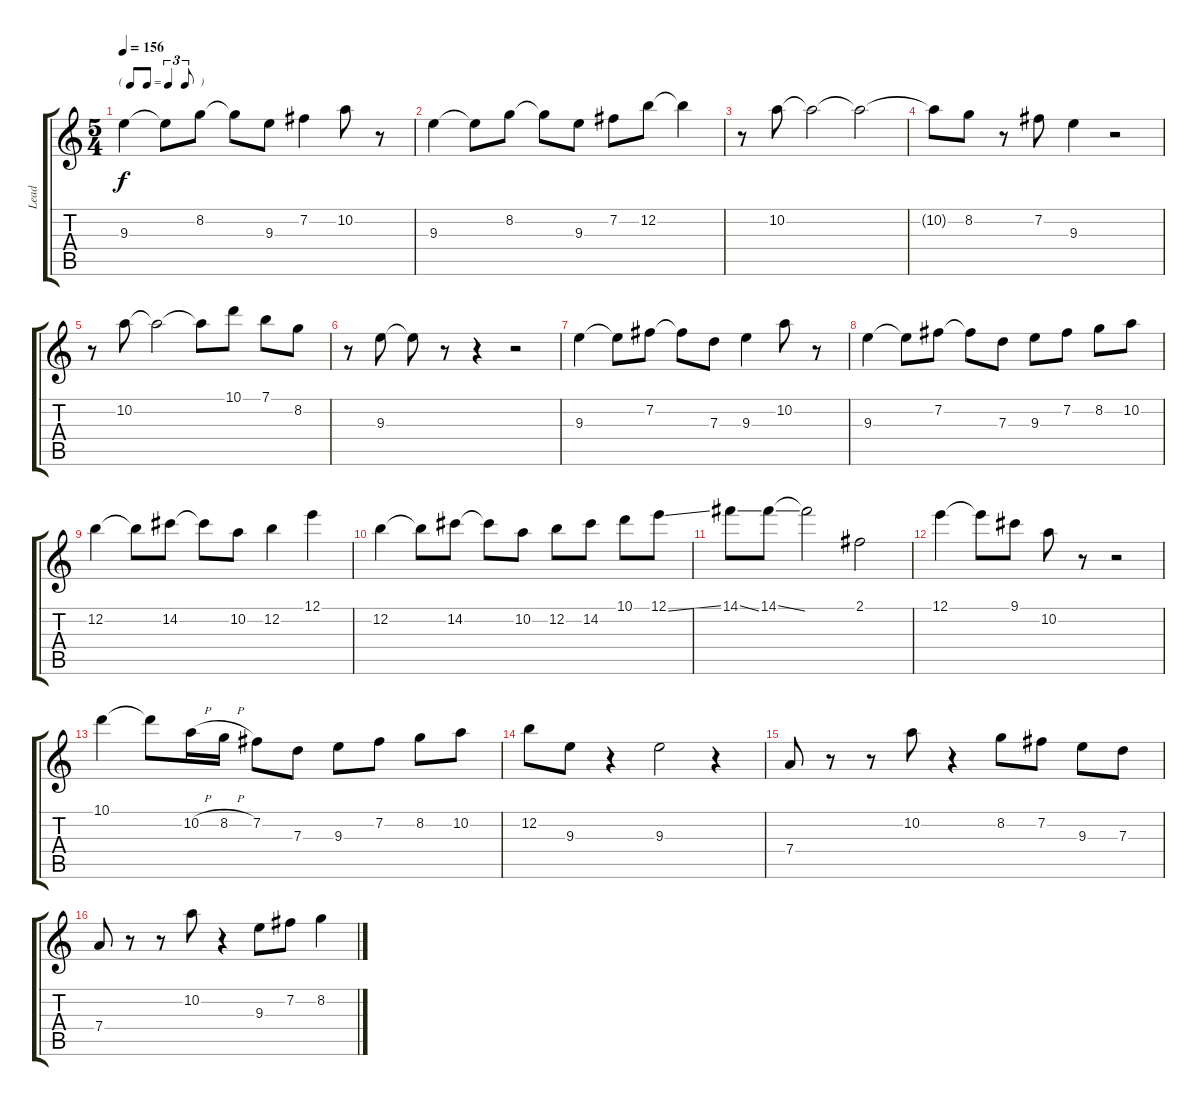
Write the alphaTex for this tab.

\track ("Lead" "Lead") {instrument acousticguitarnylon}
\staff {score tabs}
\tuning (E4 B3 G3 D3 A2 E2) {hide}
\ts (5 4)
\tf triplet8th
\tempo 156
\clef g2
\ks c
9.3.4{dy f} 9.3{t}.8 8.2.8 8.2{t}.8 9.3.8 7.2.4 10.2.8 r.8 |
9.3.4 9.3{t}.8 8.2.8 8.2{t}.8 9.3.8 7.2.8 12.2.8 12.2{t}.4 |
r.8 10.2.8 10.2{t}.2 10.2{t}.2 |
10.2{t}.8 8.2.8 r.8 7.2.8 9.3.4 r.2 |
r.8 10.2.8 10.2{t}.2 10.2{t}.8 10.1.8 7.1.8 8.2.8 |
r.8 9.3.8 9.3{t}.8 r.8 r.4 r.2 |
9.3.4 9.3{t}.8 7.2.8 7.2{t}.8 7.3.8 9.3.4 10.2.8 r.8 |
9.3.4 9.3{t}.8 7.2.8 7.2{t}.8 7.3.8 9.3.8 7.2.8 8.2.8 10.2.8 |
12.2.4 12.2{t}.8 14.2.8 14.2{t}.8 10.2.8 12.2.4 12.1.4 |
12.2.4 12.2{t}.8 14.2.8 14.2{t}.8 10.2.8 12.2.8 14.2.8 10.1.8 12.1{ss}.8 |
14.1{ss}.8 14.1{ss}.8 14.1{t}.2 2.1.2 |
12.1.4 12.1{t}.8 9.1.8 10.2.8 r.8 r.2 |
10.1.4 10.1{t}.8 10.2{h}.16 8.2{h}.16 7.2.8 7.3.8 9.3.8 7.2.8 8.2.8 10.2.8 |
12.2.8 9.3.8 r.4 9.3.2 r.4 |
7.4.8 r.8 r.8 10.2.8 r.4 8.2.8 7.2.8 9.3.8 7.3.8 |
7.4.8 r.8 r.8 10.2.8 r.4 9.3.8 7.2.8 8.2.4
